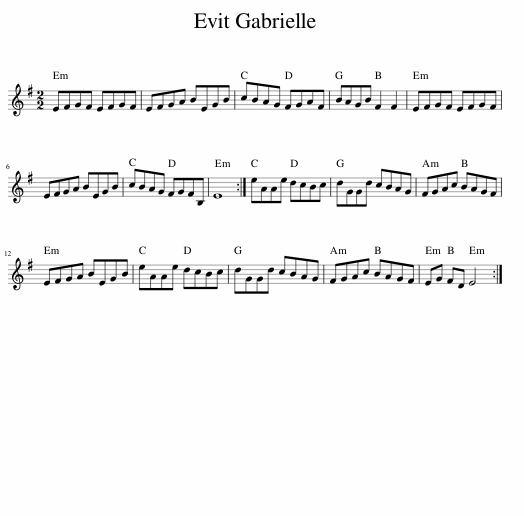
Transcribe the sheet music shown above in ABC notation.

X:1
L:1/8
M:2/2
I:linebreak $
K:Emin
V:1 treble
V:1
 EFGF EFGF | EFGA BEGB | cBAG FGAF | BAGB F2 F2 | EFGF EFGF |$ %5
 EFGA BEGB | cBAG FGFB, | E8 :| eAAe dcBc | dGGd cBAG | %10
 FGAc BAGF |$ EFGA BEGB | eAAe dcBc | dGGd cBAG | FGAc BAGF | %15
 EG FD E4 :| %16
